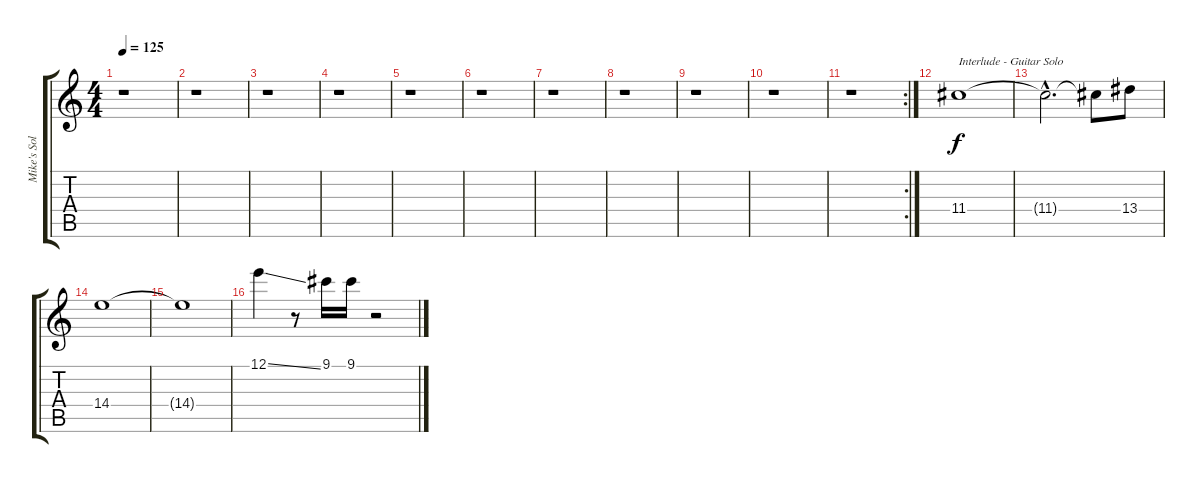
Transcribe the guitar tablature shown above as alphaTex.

\track ("Mike's Solo" "Mike's Sol") {instrument overdrivenguitar}
\staff {score tabs}
\tuning (E4 B3 G3 D3 A2 E2) {hide}
\ts (4 4)
\tempo 125
\clef g2
\ks c
r.1{dy f} |
r.1 |
r.1 |
r.1 |
r.1 |
r.1 |
r.1 |
r.1 |
r.1 |
r.1 |
\rc 2
r.1 |
11.4.1{txt "Interlude - Guitar Solo"} |
11.4{hac t}.2{d} 11.4{t}.8 13.4.8 |
14.4.1 |
14.4{t}.1 |
12.1{ss}.4 r.8 9.1.16 9.1.16 r.2
